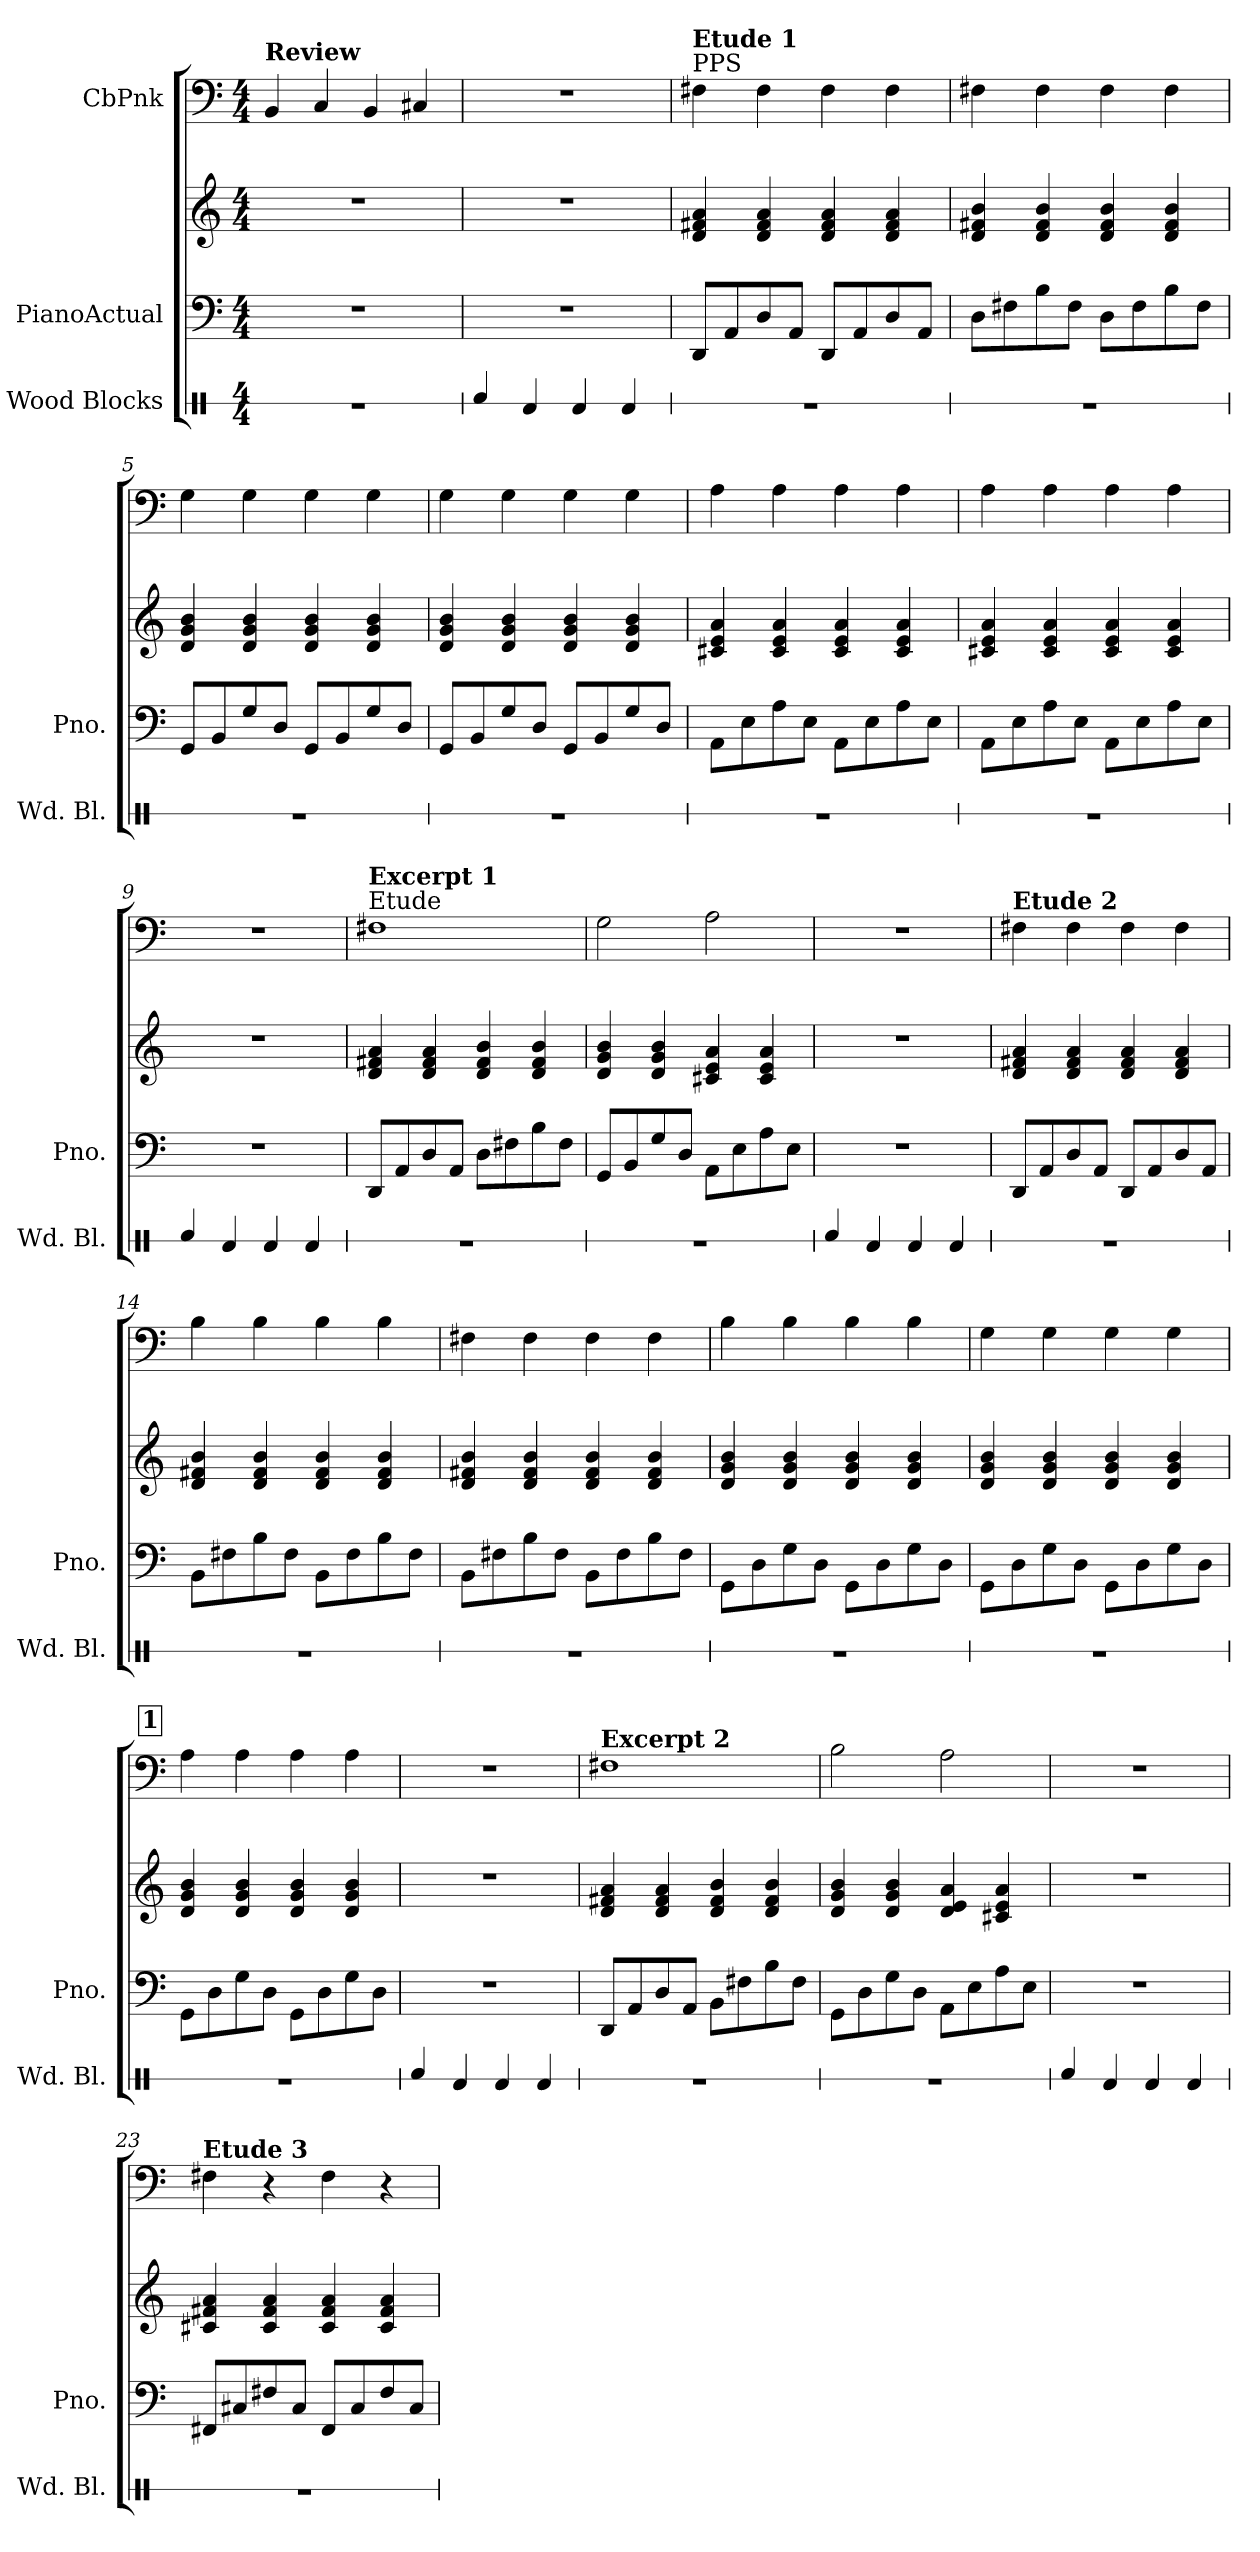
**kern	**kern	**kern	**kern
*part3	*part2	*part2	*part1
*staff4	*staff3	*staff2	*staff1
*I"Wood Blocks	*I"PianoActual	*	*I"CbPnk
*I'Wd. Bl.	*I'Pno.	*	*
*stria1	*	*	*
*clefX	*clefF4	*clefG2	*clefF4
*k[]	*k[]	*k[]	*k[]
*M4/4	*M4/4	*M4/4	*M4/4
*MM80	*MM80	*MM80	*MM80
=1	=1	=1	=1
!	!	!	!LO:TX:a:B:t=Review
1r	1r	1r	4BB/
.	.	.	4Ci/
.	.	.	4BB/
.	.	.	4C#X/
=2	=2	=2	=2
4Rf/	1r	1r	1r
4Rd/	.	.	.
4Rd/	.	.	.
4Rd/	.	.	.
=3	=3	=3	=3
!	!	!	!LO:TX:a:t=PPS
!	!	!	!LO:TX:a:B:t=Etude 1
1r	8DD/L	4d/ 4f#X/ 4a/	4F#X\
.	8AA/	.	.
.	8D\	4d/ 4f#/ 4a/	4F#\
.	8AA/J	.	.
.	8DD/L	4d/ 4f#/ 4a/	4F#\
.	8AA/	.	.
.	8D\	4d/ 4f#/ 4a/	4F#\
.	8AA/J	.	.
=4	=4	=4	=4
1r	8D\L	4d/ 4f#X/ 4b/	4F#X\
.	8F#X\	.	.
.	8B\	4d/ 4f#/ 4b/	4F#\
.	8F#\J	.	.
.	8D\L	4d/ 4f#/ 4b/	4F#\
.	8F#\	.	.
.	8B\	4d/ 4f#/ 4b/	4F#\
.	8F#\J	.	.
=5	=5	=5	=5
1r	8GG/L	4d/ 4g/ 4b/	4G\
.	8BB/	.	.
.	8G\	4d/ 4g/ 4b/	4G\
.	8D\J	.	.
.	8GG/L	4d/ 4g/ 4b/	4G\
.	8BB/	.	.
.	8G\	4d/ 4g/ 4b/	4G\
.	8D\J	.	.
=6	=6	=6	=6
1r	8GG/L	4d/ 4g/ 4b/	4G\
.	8BB/	.	.
.	8G\	4d/ 4g/ 4b/	4G\
.	8D\J	.	.
.	8GG/L	4d/ 4g/ 4b/	4G\
.	8BB/	.	.
.	8G\	4d/ 4g/ 4b/	4G\
.	8D\J	.	.
!!LO:LB:g=z
=7	=7	=7	=7
1r	8AA/L	4c#X/ 4e/ 4a/	4A\
.	8E\	.	.
.	8A\	4c#/ 4e/ 4a/	4A\
.	8E\J	.	.
.	8AA/L	4c#/ 4e/ 4a/	4A\
.	8E\	.	.
.	8A\	4c#/ 4e/ 4a/	4A\
.	8E\J	.	.
=8	=8	=8	=8
1r	8AA/L	4c#X/ 4e/ 4a/	4A\
.	8E\	.	.
.	8A\	4c#/ 4e/ 4a/	4A\
.	8E\J	.	.
.	8AA/L	4c#/ 4e/ 4a/	4A\
.	8E\	.	.
.	8A\	4c#/ 4e/ 4a/	4A\
.	8E\J	.	.
=9	=9	=9	=9
4Rf/	1r	1r	1r
4Rd/	.	.	.
4Rd/	.	.	.
4Rd/	.	.	.
=10	=10	=10	=10
!	!	!	!LO:TX:a:t=Etude
!	!	!	!LO:TX:a:B:t=Excerpt 1
1r	8DD/L	4d/ 4f#X/ 4a/	1F#X
.	8AA/	.	.
.	8D\	4d/ 4f#/ 4a/	.
.	8AA/J	.	.
.	8D\L	4d/ 4f#/ 4b/	.
.	8F#X\	.	.
.	8B\	4d/ 4f#/ 4b/	.
.	8F#\J	.	.
=11	=11	=11	=11
1r	8GG/L	4d/ 4g/ 4b/	2G\
.	8BB/	.	.
.	8G\	4d/ 4g/ 4b/	.
.	8D\J	.	.
.	8AA/L	4c#X/ 4e/ 4a/	2A\
.	8E\	.	.
.	8A\	4c#/ 4e/ 4a/	.
.	8E\J	.	.
=12	=12	=12	=12
4Rf/	1r	1r	1r
4Rd/	.	.	.
4Rd/	.	.	.
4Rd/	.	.	.
=13	=13	=13	=13
!	!	!	!LO:TX:a:B:t=Etude 2
1r	8DD/L	4d/ 4f#X/ 4a/	4F#X\
.	8AA/	.	.
.	8D\	4d/ 4f#/ 4a/	4F#\
.	8AA/J	.	.
.	8DD/L	4d/ 4f#/ 4a/	4F#\
.	8AA/	.	.
.	8D\	4d/ 4f#/ 4a/	4F#\
.	8AA/J	.	.
=14	=14	=14	=14
1r	8BB/L	4d/ 4f#X/ 4b/	4B\
.	8F#X\	.	.
.	8B\	4d/ 4f#/ 4b/	4B\
.	8F#\J	.	.
.	8BB/L	4d/ 4f#/ 4b/	4B\
.	8F#\	.	.
.	8B\	4d/ 4f#/ 4b/	4B\
.	8F#\J	.	.
!!LO:LB:g=z
=15	=15	=15	=15
1r	8BB/L	4d/ 4f#X/ 4b/	4F#X\
.	8F#X\	.	.
.	8B\	4d/ 4f#/ 4b/	4F#\
.	8F#\J	.	.
.	8BB/L	4d/ 4f#/ 4b/	4F#\
.	8F#\	.	.
.	8B\	4d/ 4f#/ 4b/	4F#\
.	8F#\J	.	.
=16	=16	=16	=16
1r	8GG/L	4d/ 4g/ 4b/	4B\
.	8D\	.	.
.	8G\	4d/ 4g/ 4b/	4B\
.	8D\J	.	.
.	8GG/L	4d/ 4g/ 4b/	4B\
.	8D\	.	.
.	8G\	4d/ 4g/ 4b/	4B\
.	8D\J	.	.
=17	=17	=17	=17
1r	8GG/L	4d/ 4g/ 4b/	4G\
.	8D\	.	.
.	8G\	4d/ 4g/ 4b/	4G\
.	8D\J	.	.
.	8GG/L	4d/ 4g/ 4b/	4G\
.	8D\	.	.
.	8G\	4d/ 4g/ 4b/	4G\
.	8D\J	.	.
!!LO:REH:place=s1:a:B:fs=9.9988:t=1
=18	=18	=18	=18
1r	8GG/L	4d/ 4g/ 4b/	4A\
.	8D\	.	.
.	8G\	4d/ 4g/ 4b/	4A\
.	8D\J	.	.
.	8GG/L	4d/ 4g/ 4b/	4A\
.	8D\	.	.
.	8G\	4d/ 4g/ 4b/	4A\
.	8D\J	.	.
=19	=19	=19	=19
4Rf/	1r	1r	1r
4Rd/	.	.	.
4Rd/	.	.	.
4Rd/	.	.	.
=20	=20	=20	=20
!	!	!	!LO:TX:a:B:t=Excerpt 2
1r	8DD/L	4d/ 4f#X/ 4a/	1F#X
.	8AA/	.	.
.	8D\	4d/ 4f#/ 4a/	.
.	8AA/J	.	.
.	8BB/L	4d/ 4f#/ 4b/	.
.	8F#X\	.	.
.	8B\	4d/ 4f#/ 4b/	.
.	8F#\J	.	.
=21	=21	=21	=21
1r	8GG/L	4d/ 4g/ 4b/	2B\
.	8D\	.	.
.	8G\	4d/ 4g/ 4b/	.
.	8D\J	.	.
.	8AA/L	4d/ 4e/ 4a/	2A\
.	8E\	.	.
.	8A\	4c#X/ 4e/ 4a/	.
.	8E\J	.	.
=22	=22	=22	=22
4Rf/	1r	1r	1r
4Rd/	.	.	.
4Rd/	.	.	.
4Rd/	.	.	.
!!LO:LB:g=z
=23	=23	=23	=23
!	!	!	!LO:TX:a:B:t=Etude 3
1r	8FF#X/L	4c#X/ 4f#X/ 4a/	4F#X\
.	8C#X/	.	.
.	8F#X\	4c#/ 4f#/ 4a/	4r
.	8C#/J	.	.
.	8FF#/L	4c#/ 4f#/ 4a/	4F#\
.	8C#/	.	.
.	8F#\	4c#/ 4f#/ 4a/	4r
.	8C#/J	.	.
=	=	=	=
*-	*-	*-	*-
